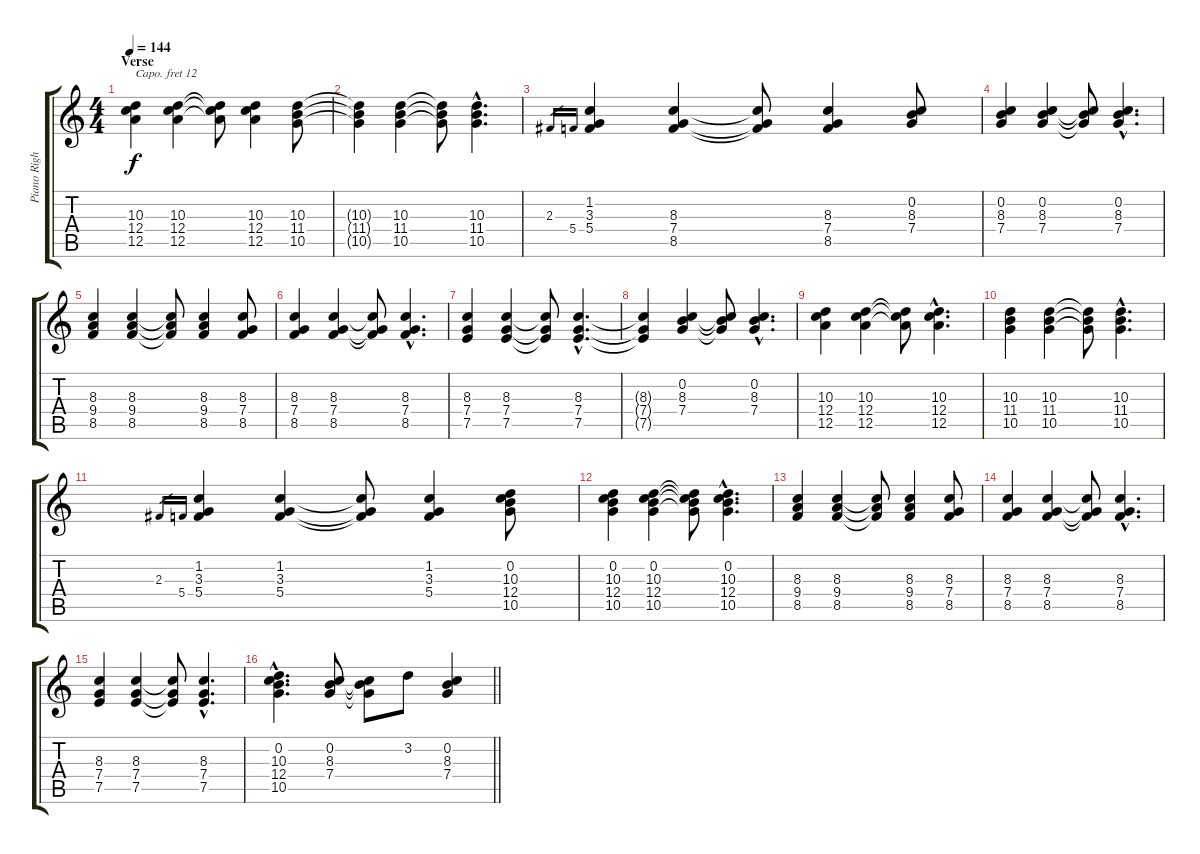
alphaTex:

\track ("Piano Right Hand" "Piano Righ") {instrument acousticgrandpiano}
\staff {score tabs}
\capo 12
\tuning (E4 B3 E3 C3 A2 E2) {hide}
\ts (4 4)
\section ("" "Verse")
\tempo 144
\clef g2
\ks c
(10.3 12.4 12.5).4{dy f instrument acousticgrandpiano} (10.3 12.4 12.5).4 (10.3{t} 12.4{t} 12.5{t}).8 (10.3 12.4 12.5).4 (10.3 11.4 10.5).8 |
(10.3{t} 11.4{t} 10.5{t}).4 (10.3 11.4 10.5).4 (10.3{t} 11.4{t} 10.5{t}).8 (10.3{hac} 11.4{hac} 10.5{hac}).4{d} |
2.3.16{gr} 5.4.16{gr} (1.2 3.3 5.4).4 (8.3 7.4 8.5).4 (8.3{t} 7.4{t} 8.5{t}).8 (8.3 7.4 8.5).4 (0.2 8.3 7.4).8 |
(0.2 8.3 7.4).4 (0.2 8.3 7.4).4 (0.2{t} 8.3{t} 7.4{t}).8 (0.2{hac} 8.3{hac} 7.4{hac}).4{d} |
(8.3 9.4 8.5).4 (8.3 9.4 8.5).4 (8.3{t} 9.4{t} 8.5{t}).8 (8.3 9.4 8.5).4 (8.3 7.4 8.5).8 |
(8.3 7.4 8.5).4 (8.3 7.4 8.5).4 (8.3{t} 7.4{t} 8.5{t}).8 (8.3{hac} 7.4{hac} 8.5{hac}).4{d} |
(8.3 7.4 7.5).4 (8.3 7.4 7.5).4 (8.3{t} 7.4{t} 7.5{t}).8 (8.3{hac} 7.4{hac} 7.5{hac}).4{d} |
(8.3{t} 7.4{t} 7.5{t}).4 (0.2 8.3 7.4).4 (0.2{t} 8.3{t} 7.4{t}).8 (0.2{hac} 8.3{hac} 7.4{hac}).4{d} |
(10.3 12.4 12.5).4 (10.3 12.4 12.5).4 (10.3{t} 12.4{t} 12.5{t}).8 (10.3{hac} 12.4{hac} 12.5{hac}).4{d} |
(10.3 11.4 10.5).4 (10.3 11.4 10.5).4 (10.3{t} 11.4{t} 10.5{t}).8 (10.3{hac} 11.4{hac} 10.5{hac}).4{d} |
2.3.16{gr} 5.4.16{gr} (1.2 3.3 5.4).4 (1.2 3.3 5.4).4 (1.2{t} 3.3{t} 5.4{t}).8 (1.2 3.3 5.4).4 (0.2 10.3 12.4 10.5).8 |
(0.2 10.3 12.4 10.5).4 (0.2 10.3 12.4 10.5).4 (0.2{t} 10.3{t} 12.4{t} 10.5{t}).8 (0.2{hac} 10.3{hac} 12.4{hac} 10.5{hac}).4{d} |
(8.3 9.4 8.5).4 (8.3 9.4 8.5).4 (8.3{t} 9.4{t} 8.5{t}).8 (8.3 9.4 8.5).4 (8.3 7.4 8.5).8 |
(8.3 7.4 8.5).4 (8.3 7.4 8.5).4 (8.3{t} 7.4{t} 8.5{t}).8 (8.3{hac} 7.4{hac} 8.5{hac}).4{d} |
(8.3 7.4 7.5).4 (8.3 7.4 7.5).4 (8.3{t} 7.4{t} 7.5{t}).8 (8.3{hac} 7.4{hac} 7.5{hac}).4{d} |
\barLineRight lightlight
(0.2{hac} 10.3{hac} 12.4{hac} 10.5{hac}).4{d} (0.2 8.3 7.4).8 (0.2{t} 8.3{t} 7.4{t}).8 3.2.8 (0.2 8.3 7.4).4
